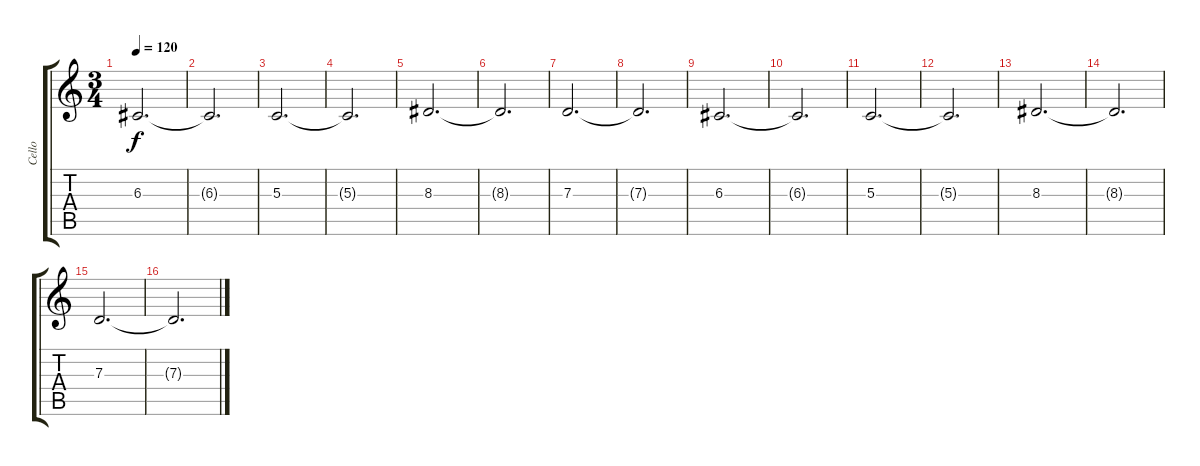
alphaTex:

\track ("Cello" "Cello") {instrument cello}
\staff {score tabs}
\tuning (Eb4 C4 G3 C3 G2 C2) {hide}
\ts (3 4)
\tempo 120
\clef g2
\ks c
6.3.2{d dy f} |
6.3{t}.2{d} |
5.3.2{d} |
5.3{t}.2{d} |
8.3.2{d} |
8.3{t}.2{d} |
7.3.2{d} |
7.3{t}.2{d} |
6.3.2{d} |
6.3{t}.2{d} |
5.3.2{d} |
5.3{t}.2{d} |
8.3.2{d} |
8.3{t}.2{d} |
7.3.2{d} |
7.3{t}.2{d}
